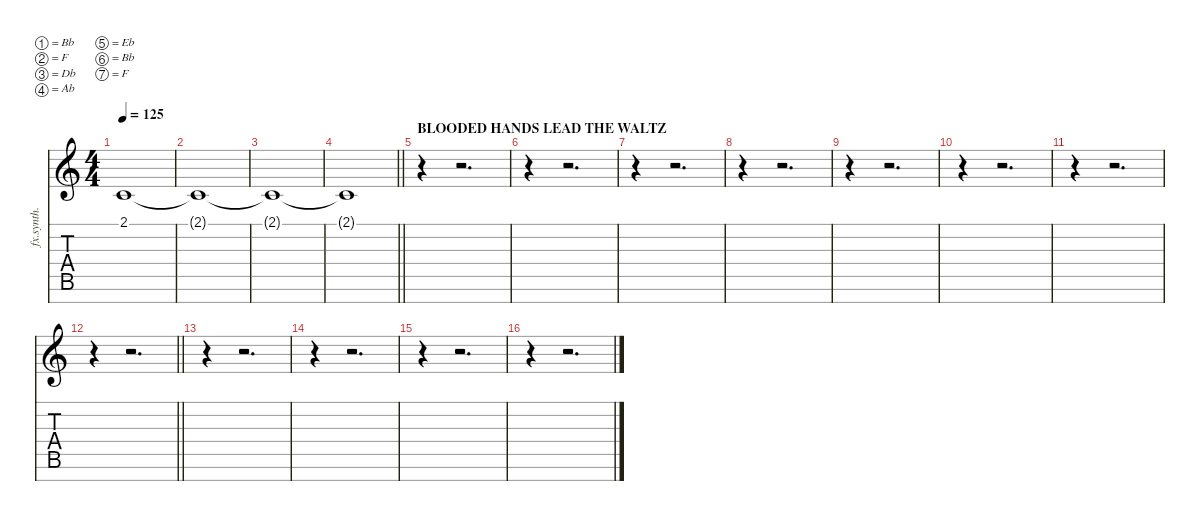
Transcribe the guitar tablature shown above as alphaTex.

\defaultSystemsLayout 4
\hideDynamics
\bracketExtendMode nobrackets
\track ("FX" "fx.synth.") {instrument fx6goblins}
\staff {score tabs}
\tuning (Bb3 F3 Db3 Ab2 Eb2 Bb1 F1)
\ts (4 4)
\tempo 125
\clef g2
\ks c
2.1.1{dy f} |
2.1{t}.1 |
2.1{t}.1 |
\barLineRight lightlight
2.1{t}.1 |
\section ("" "BLOODED HANDS LEAD THE WALTZ")
r.4 r.2{d} |
r.4 r.2{d} |
r.4 r.2{d} |
r.4 r.2{d} |
r.4 r.2{d} |
r.4 r.2{d} |
r.4 r.2{d} |
\barLineRight lightlight
r.4 r.2{d} |
r.4 r.2{d} |
r.4 r.2{d} |
r.4 r.2{d} |
r.4 r.2{d}
